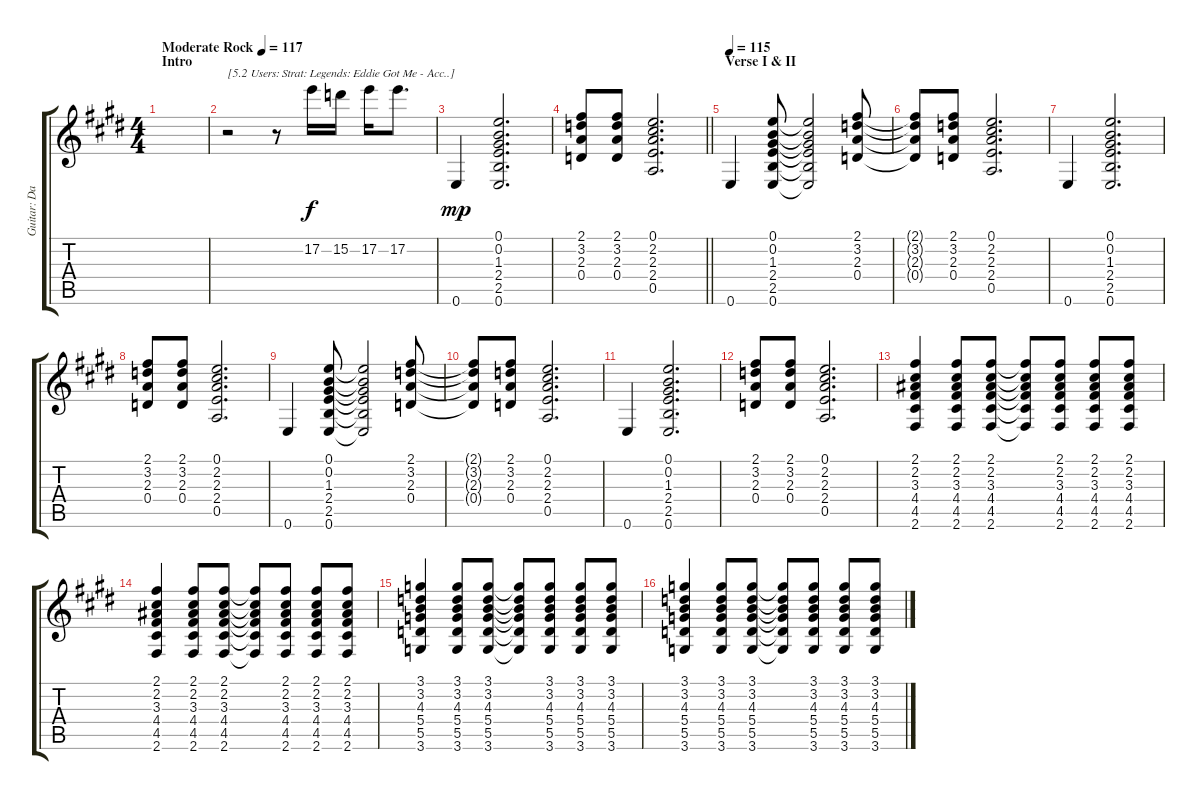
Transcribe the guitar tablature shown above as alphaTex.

\track ("Guitar: Dave" "Guitar: Da") {instrument electricguitarclean}
\staff {score tabs}
\tuning (E4 B3 G3 D3 A2 E2) {hide}
\ts (4 4)
\section ("" "Intro")
\tempo (117 "Moderate Rock")
\tempo 113
\tempo (117 "Moderate Rock")
\clef g2
\ks e
|
r.2{txt "[5.2 Users: Strat: Legends: Eddie Got Me - Acc..]"} r.8 17.2.16 15.2.16 17.2.16 17.2.8{d} |
0.6.4{dy mp} (0.1 0.2 1.3 2.4 2.5 0.6).2{d} |
\barLineRight lightlight
(2.1 3.2 2.3 0.4).8 (2.1 3.2 2.3 0.4).8 (0.1 2.2 2.3 2.4 0.5).2{d} |
\section ("" "Verse I & II")
\tempo 115
0.6.4 (0.1 0.2 1.3 2.4 2.5 0.6).8 (0.1{t} 0.2{t} 1.3{t} 2.4{t} 2.5{t} 0.6{t}).2 (2.1 3.2 2.3 0.4).8 |
(2.1{t} 3.2{t} 2.3{t} 0.4{t}).8 (2.1 3.2 2.3 0.4).8 (0.1 2.2 2.3 2.4 0.5).2{d} |
0.6.4 (0.1 0.2 1.3 2.4 2.5 0.6).2{d} |
(2.1 3.2 2.3 0.4).8 (2.1 3.2 2.3 0.4).8 (0.1 2.2 2.3 2.4 0.5).2{d} |
0.6.4 (0.1 0.2 1.3 2.4 2.5 0.6).8 (0.1{t} 0.2{t} 1.3{t} 2.4{t} 2.5{t} 0.6{t}).2 (2.1 3.2 2.3 0.4).8 |
(2.1{t} 3.2{t} 2.3{t} 0.4{t}).8 (2.1 3.2 2.3 0.4).8 (0.1 2.2 2.3 2.4 0.5).2{d} |
0.6.4 (0.1 0.2 1.3 2.4 2.5 0.6).2{d} |
(2.1 3.2 2.3 0.4).8 (2.1 3.2 2.3 0.4).8 (0.1 2.2 2.3 2.4 0.5).2{d} |
(2.1 2.2 3.3 4.4 4.5 2.6).4 (2.1 2.2 3.3 4.4 4.5 2.6).8 (2.1 2.2 3.3 4.4 4.5 2.6).8 (2.1{t} 2.2{t} 3.3{t} 4.4{t} 4.5{t} 2.6{t}).8 (2.1 2.2 3.3 4.4 4.5 2.6).8 (2.1 2.2 3.3 4.4 4.5 2.6).8 (2.1 2.2 3.3 4.4 4.5 2.6).8 |
(2.1 2.2 3.3 4.4 4.5 2.6).4 (2.1 2.2 3.3 4.4 4.5 2.6).8 (2.1 2.2 3.3 4.4 4.5 2.6).8 (2.1{t} 2.2{t} 3.3{t} 4.4{t} 4.5{t} 2.6{t}).8 (2.1 2.2 3.3 4.4 4.5 2.6).8 (2.1 2.2 3.3 4.4 4.5 2.6).8 (2.1 2.2 3.3 4.4 4.5 2.6).8 |
(3.1 3.2 4.3 5.4 5.5 3.6).4 (3.1 3.2 4.3 5.4 5.5 3.6).8 (3.1 3.2 4.3 5.4 5.5 3.6).8 (3.1{t} 3.2{t} 4.3{t} 5.4{t} 5.5{t} 3.6{t}).8 (3.1 3.2 4.3 5.4 5.5 3.6).8 (3.1 3.2 4.3 5.4 5.5 3.6).8 (3.1 3.2 4.3 5.4 5.5 3.6).8 |
(3.1 3.2 4.3 5.4 5.5 3.6).4 (3.1 3.2 4.3 5.4 5.5 3.6).8 (3.1 3.2 4.3 5.4 5.5 3.6).8 (3.1{t} 3.2{t} 4.3{t} 5.4{t} 5.5{t} 3.6{t}).8 (3.1 3.2 4.3 5.4 5.5 3.6).8 (3.1 3.2 4.3 5.4 5.5 3.6).8 (3.1 3.2 4.3 5.4 5.5 3.6).8
